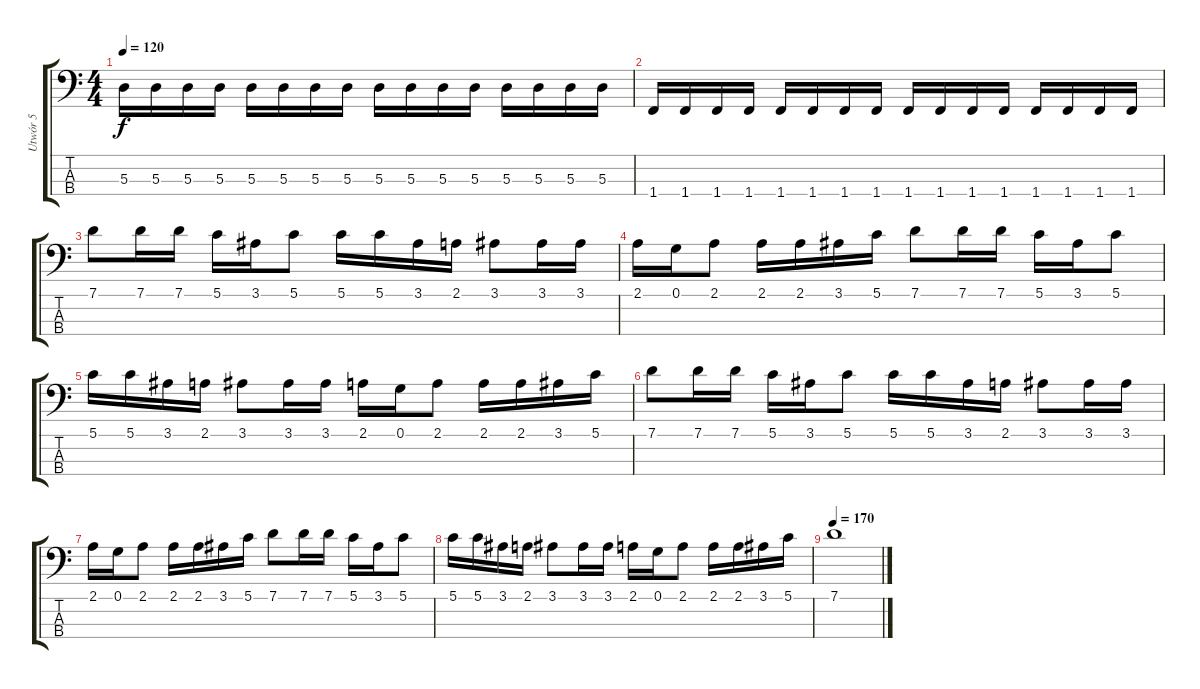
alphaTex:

\track ("Utwór 5" "Utwór 5") {instrument electricbasspick}
\staff {score tabs}
\tuning (G2 D2 A1 E1) {hide}
\ts (4 4)
\tempo 120
\clef f4
\ks c
5.3.16{dy f} 5.3.16 5.3.16 5.3.16 5.3.16 5.3.16 5.3.16 5.3.16 5.3.16 5.3.16 5.3.16 5.3.16 5.3.16 5.3.16 5.3.16 5.3.16 |
1.4.16 1.4.16 1.4.16 1.4.16 1.4.16 1.4.16 1.4.16 1.4.16 1.4.16 1.4.16 1.4.16 1.4.16 1.4.16 1.4.16 1.4.16 1.4.16 |
7.1.8 7.1.16 7.1.16 5.1.16 3.1.16 5.1.8 5.1.16 5.1.16 3.1.16 2.1.16 3.1.8 3.1.16 3.1.16 |
2.1.16 0.1.16 2.1.8 2.1.16 2.1.16 3.1.16 5.1.16 7.1.8 7.1.16 7.1.16 5.1.16 3.1.16 5.1.8 |
5.1.16 5.1.16 3.1.16 2.1.16 3.1.8 3.1.16 3.1.16 2.1.16 0.1.16 2.1.8 2.1.16 2.1.16 3.1.16 5.1.16 |
7.1.8 7.1.16 7.1.16 5.1.16 3.1.16 5.1.8 5.1.16 5.1.16 3.1.16 2.1.16 3.1.8 3.1.16 3.1.16 |
2.1.16 0.1.16 2.1.8 2.1.16 2.1.16 3.1.16 5.1.16 7.1.8 7.1.16 7.1.16 5.1.16 3.1.16 5.1.8 |
5.1.16 5.1.16 3.1.16 2.1.16 3.1.8 3.1.16 3.1.16 2.1.16 0.1.16 2.1.8 2.1.16 2.1.16 3.1.16 5.1.16 |
\tempo 170
7.1.1
